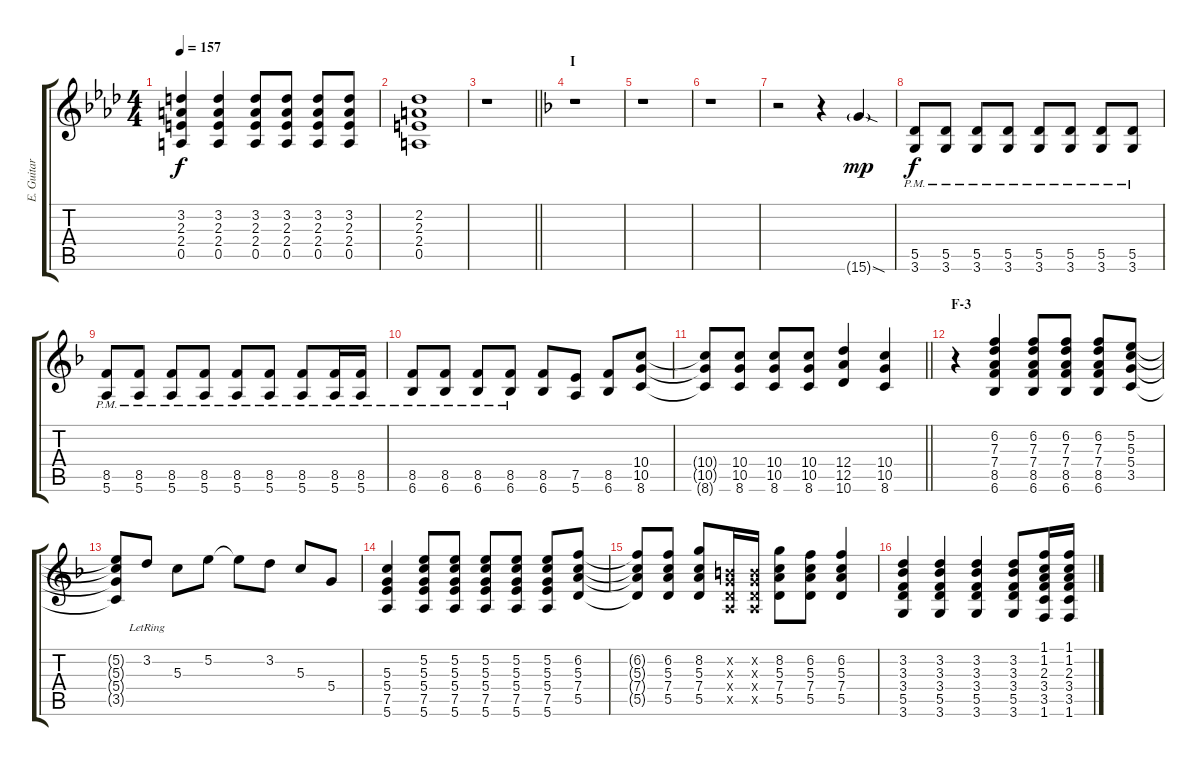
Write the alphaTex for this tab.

\track ("E. Guitar II" "E. Guitar ") {instrument overdrivenguitar}
\staff {score tabs}
\tuning (E4 B3 G3 D3 A2 E2) {hide}
\ts (4 4)
\tempo 157
\clef g2
\ks ab
(3.2 2.3 2.4 0.5).4{dy f} (3.2 2.3 2.4 0.5).4 (3.2 2.3 2.4 0.5).8 (3.2 2.3 2.4 0.5).8 (3.2 2.3 2.4 0.5).8 (3.2 2.3 2.4 0.5).8 |
(2.2 2.3 2.4 0.5).1 |
\barLineRight lightlight
r.1 |
\section ("" "I")
\ks f
r.1 |
r.1 |
r.1 |
r.2 r.4 15.6{sod g}.4{dy mp} |
(5.5{pm} 3.6{pm}).8{dy f} (5.5{pm} 3.6{pm}).8 (5.5{pm} 3.6{pm}).8 (5.5{pm} 3.6{pm}).8 (5.5{pm} 3.6{pm}).8 (5.5{pm} 3.6{pm}).8 (5.5{pm} 3.6{pm}).8 (5.5{pm} 3.6{pm}).8 |
(8.5{pm} 5.6{pm}).8 (8.5{pm} 5.6{pm}).8 (8.5{pm} 5.6{pm}).8 (8.5{pm} 5.6{pm}).8 (8.5{pm} 5.6{pm}).8 (8.5{pm} 5.6{pm}).8 (8.5{pm} 5.6{pm}).8 (8.5{pm} 5.6{pm}).16 (8.5{pm} 5.6{pm}).16 |
(8.5{pm} 6.6{pm}).8 (8.5{pm} 6.6{pm}).8 (8.5{pm} 6.6{pm}).8 (8.5{pm} 6.6{pm}).8 (8.5 6.6).8 (7.5 5.6).8 (8.5 6.6).8 (10.4 10.5 8.6).8 |
\barLineRight lightlight
(10.4{t} 10.5{t} 8.6{t}).8 (10.4 10.5 8.6).8 (10.4 10.5 8.6).8 (10.4 10.5 8.6).8 (12.4 12.5 10.6).4 (10.4 10.5 8.6).4 |
\section ("" "F-3")
r.4 (6.2 7.3 7.4 8.5 6.6).4 (6.2 7.3 7.4 8.5 6.6).8 (6.2 7.3 7.4 8.5 6.6).8 (6.2 7.3 7.4 8.5 6.6).8 (5.2 5.3 5.4 3.5).8 |
(5.2{t} 5.3{t} 5.4{t} 3.5{t}).8 3.2{lr}.8 5.3.8 5.2.8 5.2{t}.8 3.2.8 5.3.8 5.4.8 |
(5.3 5.4 7.5 5.6).4 (5.2 5.3 5.4 7.5 5.6).8 (5.2 5.3 5.4 7.5 5.6).8 (5.2 5.3 5.4 7.5 5.6).8 (5.2 5.3 5.4 7.5 5.6).8 (5.2 5.3 5.4 7.5 5.6).8 (6.2 5.3 7.4 5.5).8 |
(6.2{t} 5.3{t} 7.4{t} 5.5{t}).8 (6.2 5.3 7.4 5.5).8 (8.2 5.3 7.4 5.5).8 (0.2{x} 0.3{x} 0.4{x} 0.5{x}).16 (0.2{x} 0.3{x} 0.4{x} 0.5{x}).16 (8.2 5.3 7.4 5.5).8 (6.2 5.3 7.4 5.5).8 (6.2 5.3 7.4 5.5).4 |
(3.2 3.3 3.4 5.5 3.6).4 (3.2 3.3 3.4 5.5 3.6).4 (3.2 3.3 3.4 5.5 3.6).4 (3.2 3.3 3.4 5.5 3.6).8 (1.1 1.2 2.3 3.4 3.5 1.6).16 (1.1 1.2 2.3 3.4 3.5 1.6).16
